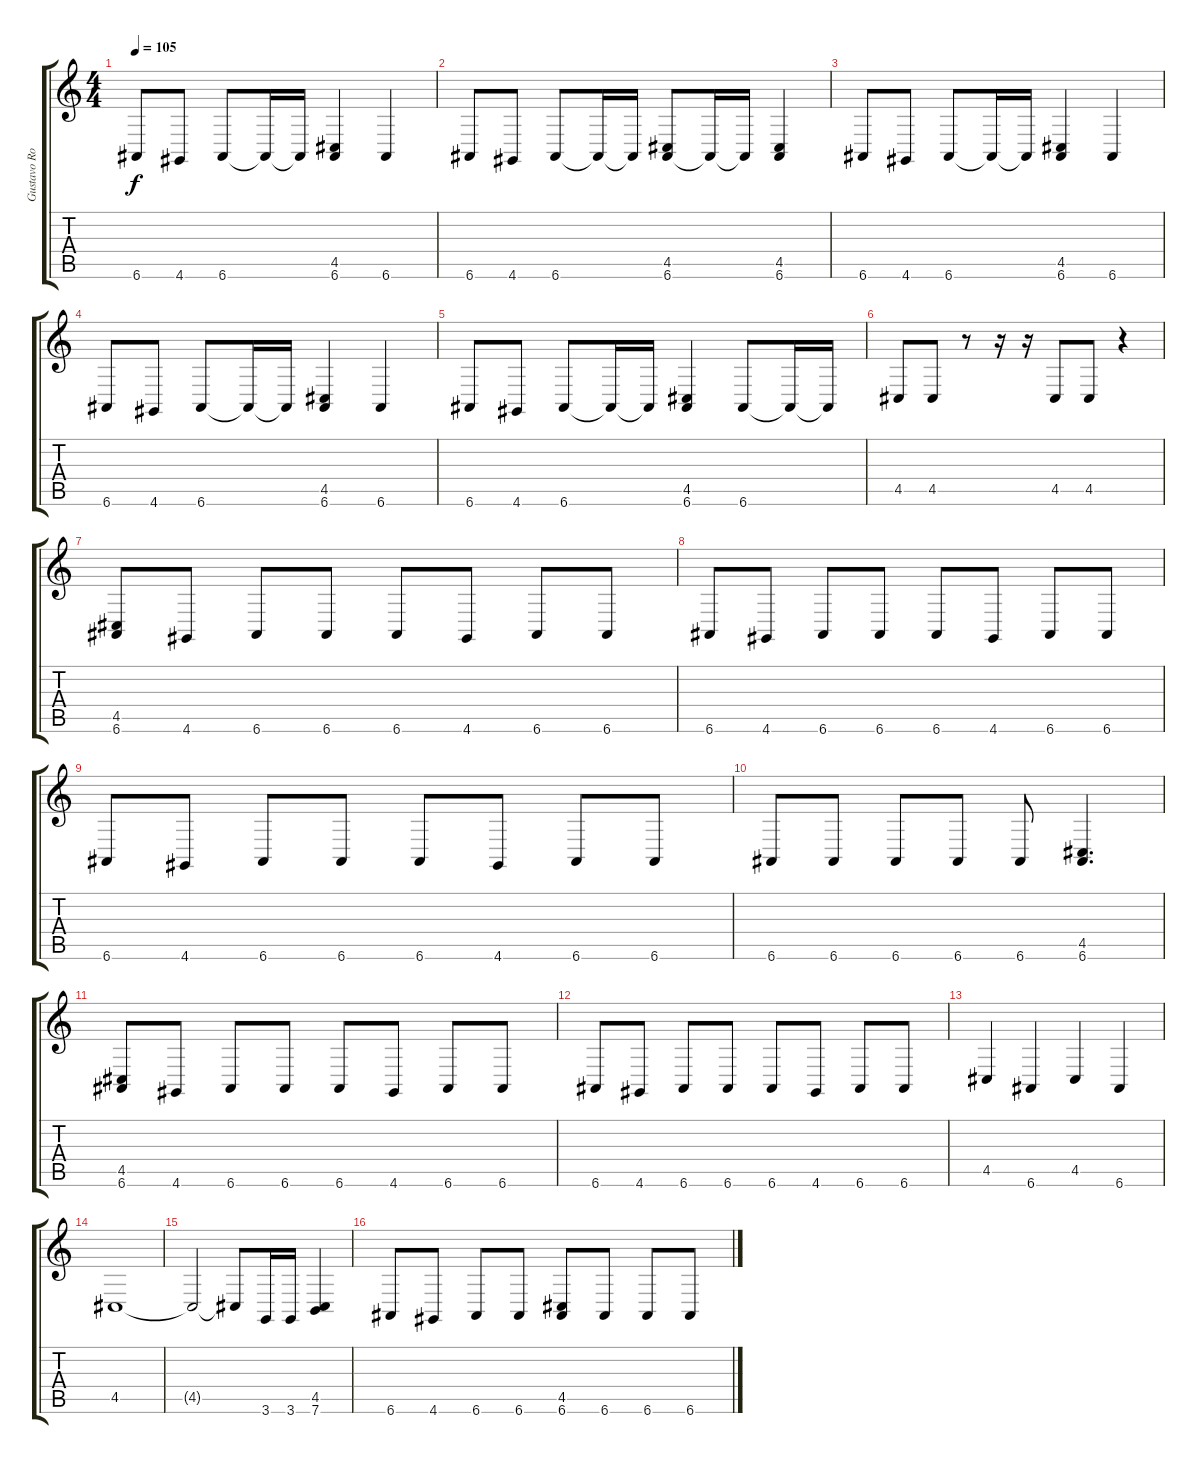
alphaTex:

\track ("Gustavo Rowek" "Gustavo Ro") {instrument acousticgrandpiano}
\staff {score tabs}
\tuning (E4 B3 G3 D3 A2 E2) {hide}
\ts (4 4)
\tempo 105
\clef g2
\ks c
6.6.8{dy f} 4.6.8 6.6.8 6.6{t}.16 6.6{t}.16 (4.5 6.6).4 6.6.4 |
6.6.8 4.6.8 6.6.8 6.6{t}.16 6.6{t}.16 (4.5 6.6).8 6.6{t}.16 6.6{t}.16 (4.5 6.6).4 |
6.6.8 4.6.8 6.6.8 6.6{t}.16 6.6{t}.16 (4.5 6.6).4 6.6.4 |
6.6.8 4.6.8 6.6.8 6.6{t}.16 6.6{t}.16 (4.5 6.6).4 6.6.4 |
6.6.8 4.6.8 6.6.8 6.6{t}.16 6.6{t}.16 (4.5 6.6).4 6.6.8 6.6{t}.16 6.6{t}.16 |
4.5.8 4.5.8 r.8 r.16 r.16 4.5.8 4.5.8 r.4 |
(4.5 6.6).8 4.6.8 6.6.8 6.6.8 6.6.8 4.6.8 6.6.8 6.6.8 |
6.6.8 4.6.8 6.6.8 6.6.8 6.6.8 4.6.8 6.6.8 6.6.8 |
6.6.8 4.6.8 6.6.8 6.6.8 6.6.8 4.6.8 6.6.8 6.6.8 |
6.6.8 6.6.8 6.6.8 6.6.8 6.6.8 (4.5 6.6).4{d} |
(4.5 6.6).8 4.6.8 6.6.8 6.6.8 6.6.8 4.6.8 6.6.8 6.6.8 |
6.6.8 4.6.8 6.6.8 6.6.8 6.6.8 4.6.8 6.6.8 6.6.8 |
4.5.4 6.6.4 4.5.4 6.6.4 |
4.5.1 |
4.5{t}.2 4.5{t}.8 3.6.16 3.6.16 (4.5 7.6).4 |
6.6.8 4.6.8 6.6.8 6.6.8 (4.5 6.6).8 6.6.8 6.6.8 6.6.8
